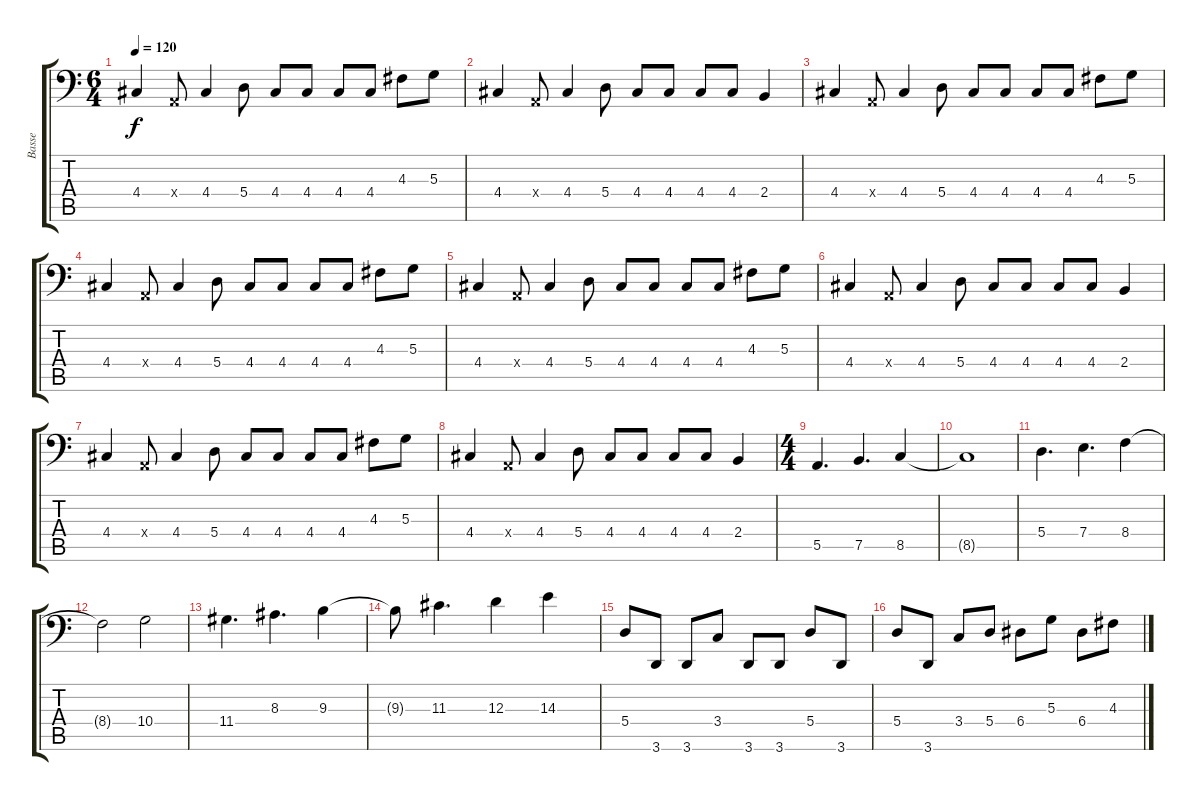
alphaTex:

\track ("Basse" "Basse") {instrument electricbassfinger}
\staff {score tabs}
\tuning (C3 G2 D2 A1 E1 B0) {hide}
\ts (6 4)
\tempo 120
\clef f4
\ks c
4.4.4{dy f} 0.4{x}.8 4.4.4 5.4.8 4.4.8 4.4.8 4.4.8 4.4.8 4.3.8 5.3.8 |
4.4.4 0.4{x}.8 4.4.4 5.4.8 4.4.8 4.4.8 4.4.8 4.4.8 2.4.4 |
4.4.4 0.4{x}.8 4.4.4 5.4.8 4.4.8 4.4.8 4.4.8 4.4.8 4.3.8 5.3.8 |
4.4.4 0.4{x}.8 4.4.4 5.4.8 4.4.8 4.4.8 4.4.8 4.4.8 4.3.8 5.3.8 |
4.4.4 0.4{x}.8 4.4.4 5.4.8 4.4.8 4.4.8 4.4.8 4.4.8 4.3.8 5.3.8 |
4.4.4 0.4{x}.8 4.4.4 5.4.8 4.4.8 4.4.8 4.4.8 4.4.8 2.4.4 |
4.4.4 0.4{x}.8 4.4.4 5.4.8 4.4.8 4.4.8 4.4.8 4.4.8 4.3.8 5.3.8 |
4.4.4 0.4{x}.8 4.4.4 5.4.8 4.4.8 4.4.8 4.4.8 4.4.8 2.4.4 |
\ts (4 4)
5.5.4{d} 7.5.4{d} 8.5.4 |
8.5{t}.1 |
5.4.4{d} 7.4.4{d} 8.4.4 |
8.4{t}.2 10.4.2 |
11.4.4{d} 8.3.4{d} 9.3.4 |
9.3{t}.8 11.3.4{d} 12.3.4 14.3.4 |
5.4.8 3.6.8 3.6.8 3.4.8 3.6.8 3.6.8 5.4.8 3.6.8 |
5.4.8 3.6.8 3.4.8 5.4.8 6.4.8 5.3.8 6.4.8 4.3.8
